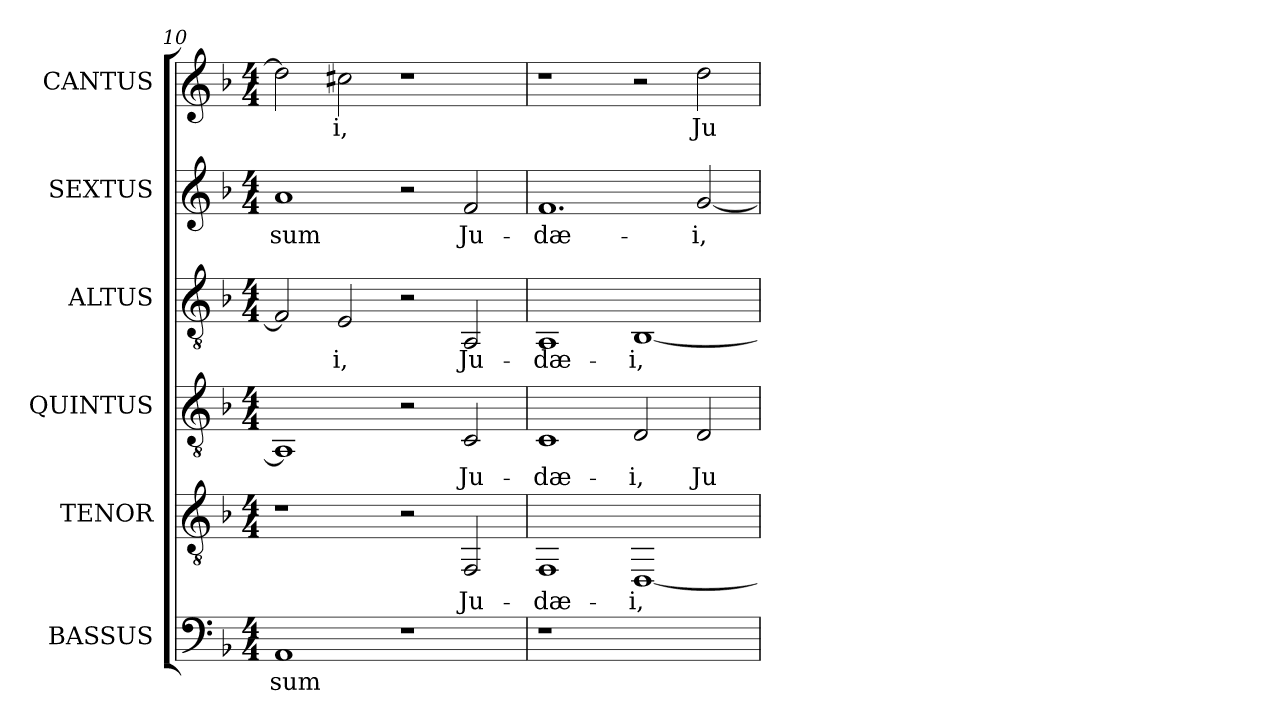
**kern	**text	**kern	**text	**kern	**text	**kern	**text	**kern	**text	**kern	**text
*part6	*part6	*part5	*part5	*part4	*part4	*part3	*part3	*part2	*part2	*part1	*part1
*staff6	*staff6	*staff5	*staff5	*staff4	*staff4	*staff3	*staff3	*staff2	*staff2	*staff1	*staff1
*I"BASSUS	*	*I"TENOR	*	*I"QUINTUS	*	*I"ALTUS	*	*I"SEXTUS	*	*I"CANTUS	*
*I'B.	*	*I'T.	*	*I'Q.	*	*I'A.	*	*I'S.	*	*I'C.	*
*clefF4	*	*clefGv2	*	*clefGv2	*	*clefGv2	*	*clefG2	*	*clefG2	*
*k[b-]	*	*k[b-]	*	*k[b-]	*	*k[b-]	*	*k[b-]	*	*k[b-]	*
*d:	*	*d:	*	*d:	*	*d:	*	*d:	*	*d:	*
*M4/4	*	*M4/4	*	*M4/4	*	*M4/4	*	*M4/4	*	*M4/4	*
=10	=10	=10	=10	=10	=10	=10	=10	=10	=10	=10	=10
!	!LO:LY:b:color=#000000	!	!	!	!	!	!	!	!	!	!
!	!	!	!	!	!	!	!	!	!LO:LY:b:color=#000000	!	!
1AAi	-sum	1r	.	1AAi]	.	2Fi/]	.	1ai	-sum	2ddi\]	.
!	!	!	!	!	!	!	!LO:LY:b:color=#000000	!	!	!	!
!	!	!	!	!	!	!	!	!	!	!	!LO:LY:b:color=#000000
.	.	.	.	.	.	2Ei/	-i,	.	.	2cc#Xi\	-i,
1r	.	2r	.	2r	.	2r	.	2r	.	1r	.
!	!	!	!LO:LY:b:color=#000000	!	!	!	!	!	!	!	!
!	!	!	!	!	!LO:LY:b:color=#000000	!	!	!	!	!	!
!	!	!	!	!	!	!	!LO:LY:b:color=#000000	!	!	!	!
!	!	!	!	!	!	!	!	!	!LO:LY:b:color=#000000	!	!
.	.	2FFi/	Ju-	2Ci/	Ju-	2AAi/	Ju-	2fi/	Ju-	.	.
=11	=11	=11	=11	=11	=11	=11	=11	=11	=11	=11	=11
!LO:N:vis=1	!	!	!	!	!	!	!	!	!	!	!
!	!	!	!LO:LY:b:color=#000000	!	!	!	!	!	!	!	!
!	!	!	!	!	!LO:LY:b:color=#000000	!	!	!	!	!	!
!	!	!	!	!	!	!	!LO:LY:b:color=#000000	!	!	!	!
!	!	!	!	!	!	!	!	!	!LO:LY:b:color=#000000	!	!
1r	.	1FFi	-dæ-	1Ci	-dæ-	1AAi	-dæ-	1.fi	-dæ-	1r	.
!	!	!	!LO:LY:b:color=#000000	!	!	!	!	!	!	!	!
!	!	!	!	!	!LO:LY:b:color=#000000	!	!	!	!	!	!
!	!	!	!	!	!	!	!LO:LY:b:color=#000000	!	!	!	!
1ryy	.	[<1DDi	-i,	2Di/	-i,	[<1BB-i	-i,	.	.	2r	.
!	!	!	!	!	!LO:LY:b:color=#000000	!	!	!	!	!	!
!	!	!	!	!	!	!	!	!	!LO:LY:b:color=#000000	!	!
!	!	!	!	!	!	!	!	!	!	!	!LO:LY:b:color=#000000
.	.	.	.	2Di/	Ju-	.	.	[<2gi/	-i,	2ddi\	Ju-
=	=	=	=	=	=	=	=	=	=	=	=
*-	*-	*-	*-	*-	*-	*-	*-	*-	*-	*-	*-
